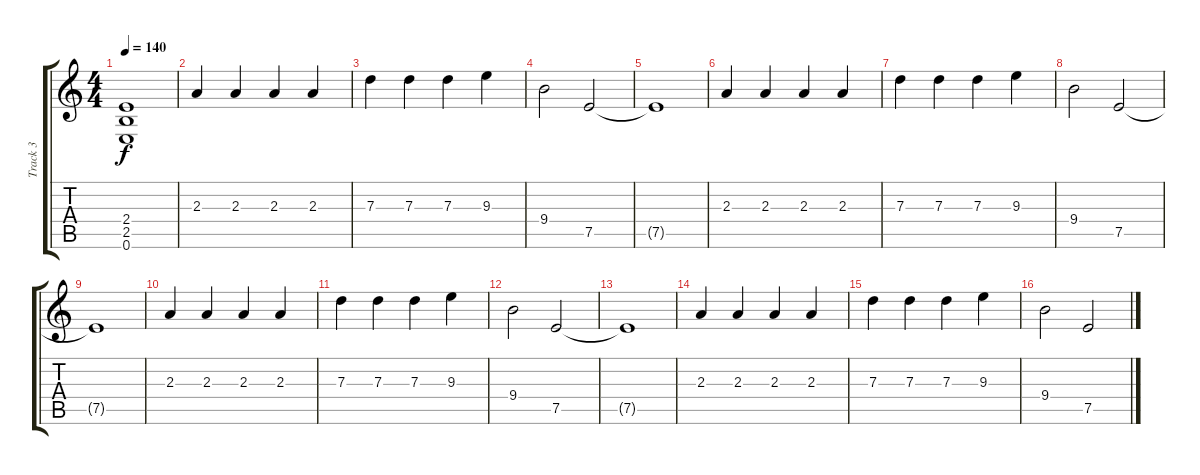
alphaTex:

\track ("Track 3" "Track 3") {instrument overdrivenguitar}
\staff {score tabs}
\tuning (E4 B3 G3 D3 A2 E2) {hide}
\ts (4 4)
\tempo 140
\clef g2
\ks c
(2.4{t} 2.5{t} 0.6{t}).1{dy f} |
2.3.4 2.3.4 2.3.4 2.3.4 |
7.3.4 7.3.4 7.3.4 9.3.4 |
9.4.2 7.5.2 |
7.5{t}.1 |
2.3.4 2.3.4 2.3.4 2.3.4 |
7.3.4 7.3.4 7.3.4 9.3.4 |
9.4.2 7.5.2 |
7.5{t}.1 |
2.3.4 2.3.4 2.3.4 2.3.4 |
7.3.4 7.3.4 7.3.4 9.3.4 |
9.4.2 7.5.2 |
7.5{t}.1 |
2.3.4 2.3.4 2.3.4 2.3.4 |
7.3.4 7.3.4 7.3.4 9.3.4 |
9.4.2 7.5.2
